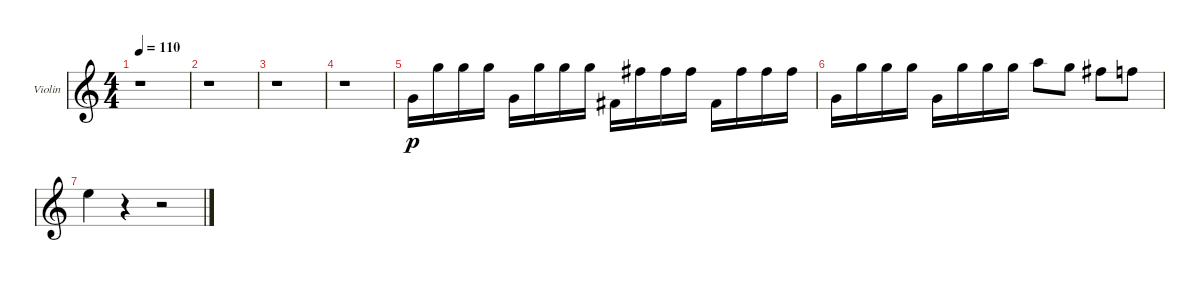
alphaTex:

\defaultSystemsLayout 4
\bracketExtendMode groupsimilarinstruments
\firstSystemTrackNameOrientation horizontal
\otherSystemsTrackNameOrientation horizontal
\track ("Violin" "Violin") {instrument violin}
\staff {score}
\tuning (E5 A4 D4 G3)
\ts (4 4)
\tempo 110
\clef g2
\scale
0.333333
\ks c
r.1{dy p} |
\scale
0.333333 r.1 |
\scale
0.333333 r.1 |
\scale
0.333333 r.1 |
\scale
0.333333 5.3.16 3.1.16 3.1.16 3.1.16 5.3.16 3.1.16 3.1.16 3.1.16 4.3.16 2.1.16 2.1.16 2.1.16 4.3.16 2.1.16 2.1.16 2.1.16 |
\scale
0.333333 5.3.16 3.1.16 3.1.16 3.1.16 5.3.16 3.1.16 3.1.16 3.1.16 5.1.8 3.1.8 2.1.8 1.1.8 |
\scale
0.333333 0.1.4 r.4 r.2 |
\scale
0.333333 |
\scale
0.333333 |
\scale
0.333333 |
\scale
0.333333 |
\scale
0.333333 |
\scale
0.333333 |
\scale
0.333333 |
\scale
0.333333 |
\scale
0.333333
